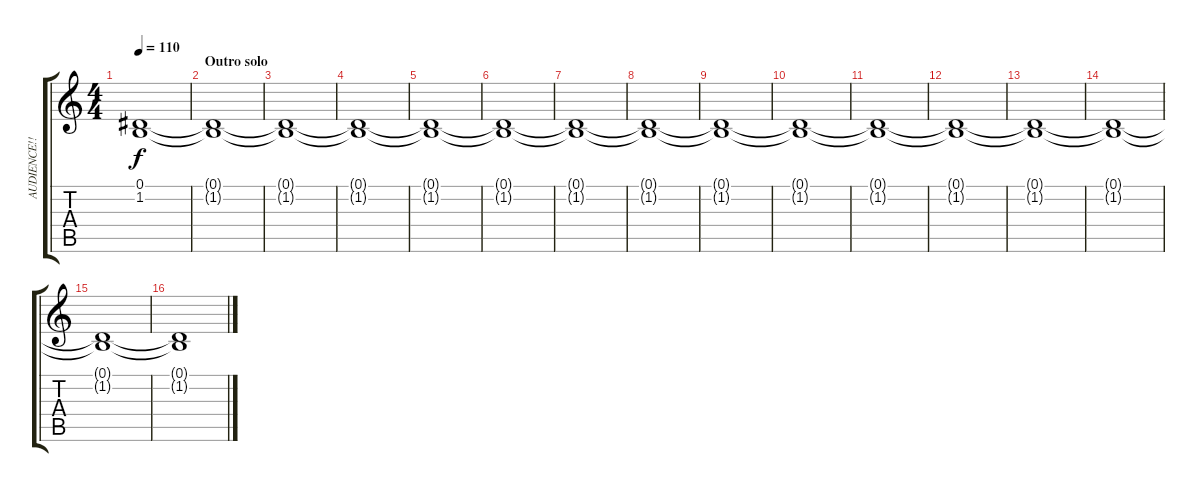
\track ("AUDIENCE!!! [on/off]" "AUDIENCE!!") {instrument applause}
\staff {score tabs}
\tuning (Eb4 Bb3 Gb3 Db3 Ab2 Eb2) {hide}
\ts (4 4)
\tempo 110
\clef g2
\ks c
(0.1{t} 1.2{t}).1{dy f} |
\section ("" "Outro solo")
(0.1{t} 1.2{t}).1 |
(0.1{t} 1.2{t}).1 |
(0.1{t} 1.2{t}).1 |
(0.1{t} 1.2{t}).1 |
(0.1{t} 1.2{t}).1 |
(0.1{t} 1.2{t}).1 |
(0.1{t} 1.2{t}).1 |
(0.1{t} 1.2{t}).1 |
(0.1{t} 1.2{t}).1 |
(0.1{t} 1.2{t}).1 |
(0.1{t} 1.2{t}).1 |
(0.1{t} 1.2{t}).1 |
(0.1{t} 1.2{t}).1 |
(0.1{t} 1.2{t}).1 |
(0.1{t} 1.2{t}).1
